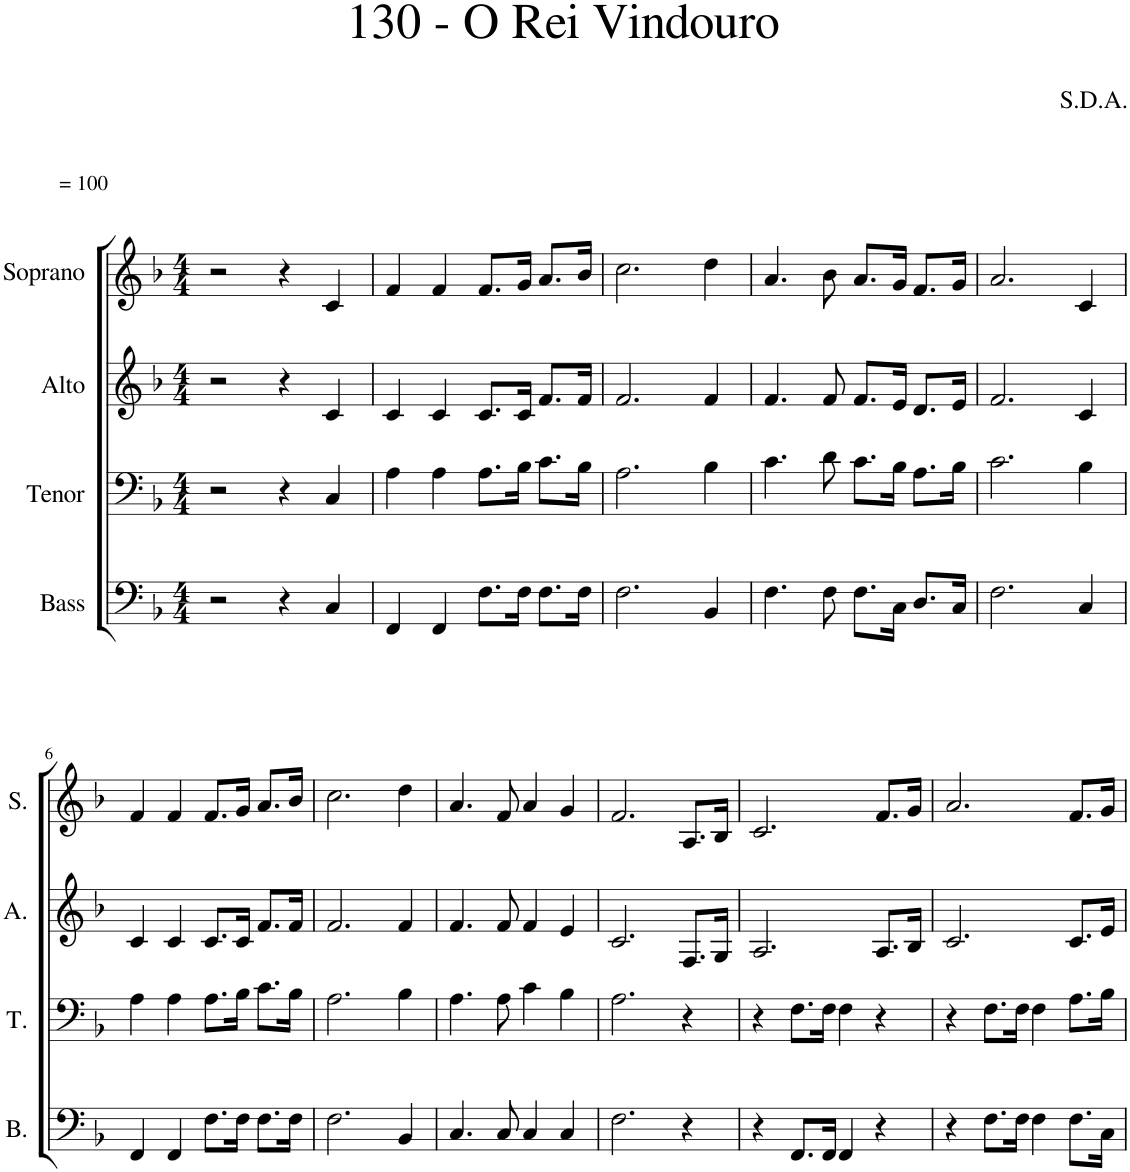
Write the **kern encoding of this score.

**kern	**kern	**kern	**kern
*part4	*part3	*part2	*part1
*staff4	*staff3	*staff2	*staff1
*I"Bass	*I"Tenor	*I"Alto	*I"Soprano
*I'B.	*I'T.	*I'A.	*I'S.
*clefF4	*clefF4	*clefG2	*clefG2
*k[b-]	*k[b-]	*k[b-]	*k[b-]
*M4/4	*M4/4	*M4/4	*M4/4
=1	=1	=1	=1
!	!	!	!LO:TX:a:t== 100
2r	2r	2r	2r
4r	4r	4r	4r
4C/	4C/	4c/	4c/
=2	=2	=2	=2
4FF/	4A\	4c/	4f/
4FF/	4A\	4c/	4f/
8.F\L	8.A\L	8.c/L	8.f/L
16F\Jk	16B-\Jk	16c/Jk	16g/Jk
8.F\L	8.c\L	8.f/L	8.a/L
16F\Jk	16B-\Jk	16f/Jk	16b-/Jk
=3	=3	=3	=3
2.F\	2.A\	2.f/	2.cc\
4BB-/	4B-\	4f/	4dd\
=4	=4	=4	=4
4.F\	4.c\	4.f/	4.a/
8F\	8d\	8f/	8b-\
8.F\L	8.c\L	8.f/L	8.a/L
16C\Jk	16B-\Jk	16e/Jk	16g/Jk
8.D/L	8.A\L	8.d/L	8.f/L
16C/Jk	16B-\Jk	16e/Jk	16g/Jk
=5	=5	=5	=5
2.F\	2.c\	2.f/	2.a/
4C/	4B-\	4c/	4c/
!!LO:LB:g=z
=6	=6	=6	=6
4FF/	4A\	4c/	4f/
4FF/	4A\	4c/	4f/
8.F\L	8.A\L	8.c/L	8.f/L
16F\Jk	16B-\Jk	16c/Jk	16g/Jk
8.F\L	8.c\L	8.f/L	8.a/L
16F\Jk	16B-\Jk	16f/Jk	16b-/Jk
=7	=7	=7	=7
2.F\	2.A\	2.f/	2.cc\
4BB-/	4B-\	4f/	4dd\
=8	=8	=8	=8
4.C/	4.A\	4.f/	4.a/
8C/	8A\	8f/	8f/
4C/	4c\	4f/	4a/
4C/	4B-\	4e/	4g/
=9	=9	=9	=9
2.F\	2.A\	2.c/	2.f/
4r	4r	8.F/L	8.A/L
.	.	16G/Jk	16B-/Jk
=10	=10	=10	=10
4r	4r	2.A/	2.c/
8.FF/L	8.F\L	.	.
16FF/Jk	16F\Jk	.	.
4FF/	4F\	.	.
4r	4r	8.A/L	8.f/L
.	.	16B-/Jk	16g/Jk
=11	=11	=11	=11
4r	4r	2.c/	2.a/
8.F\L	8.F\L	.	.
16F\Jk	16F\Jk	.	.
4F\	4F\	.	.
8.F\L	8.A\L	8.c/L	8.f/L
16C\Jk	16B-\Jk	16e/Jk	16g/Jk
=	=	=	=
*-	*-	*-	*-
